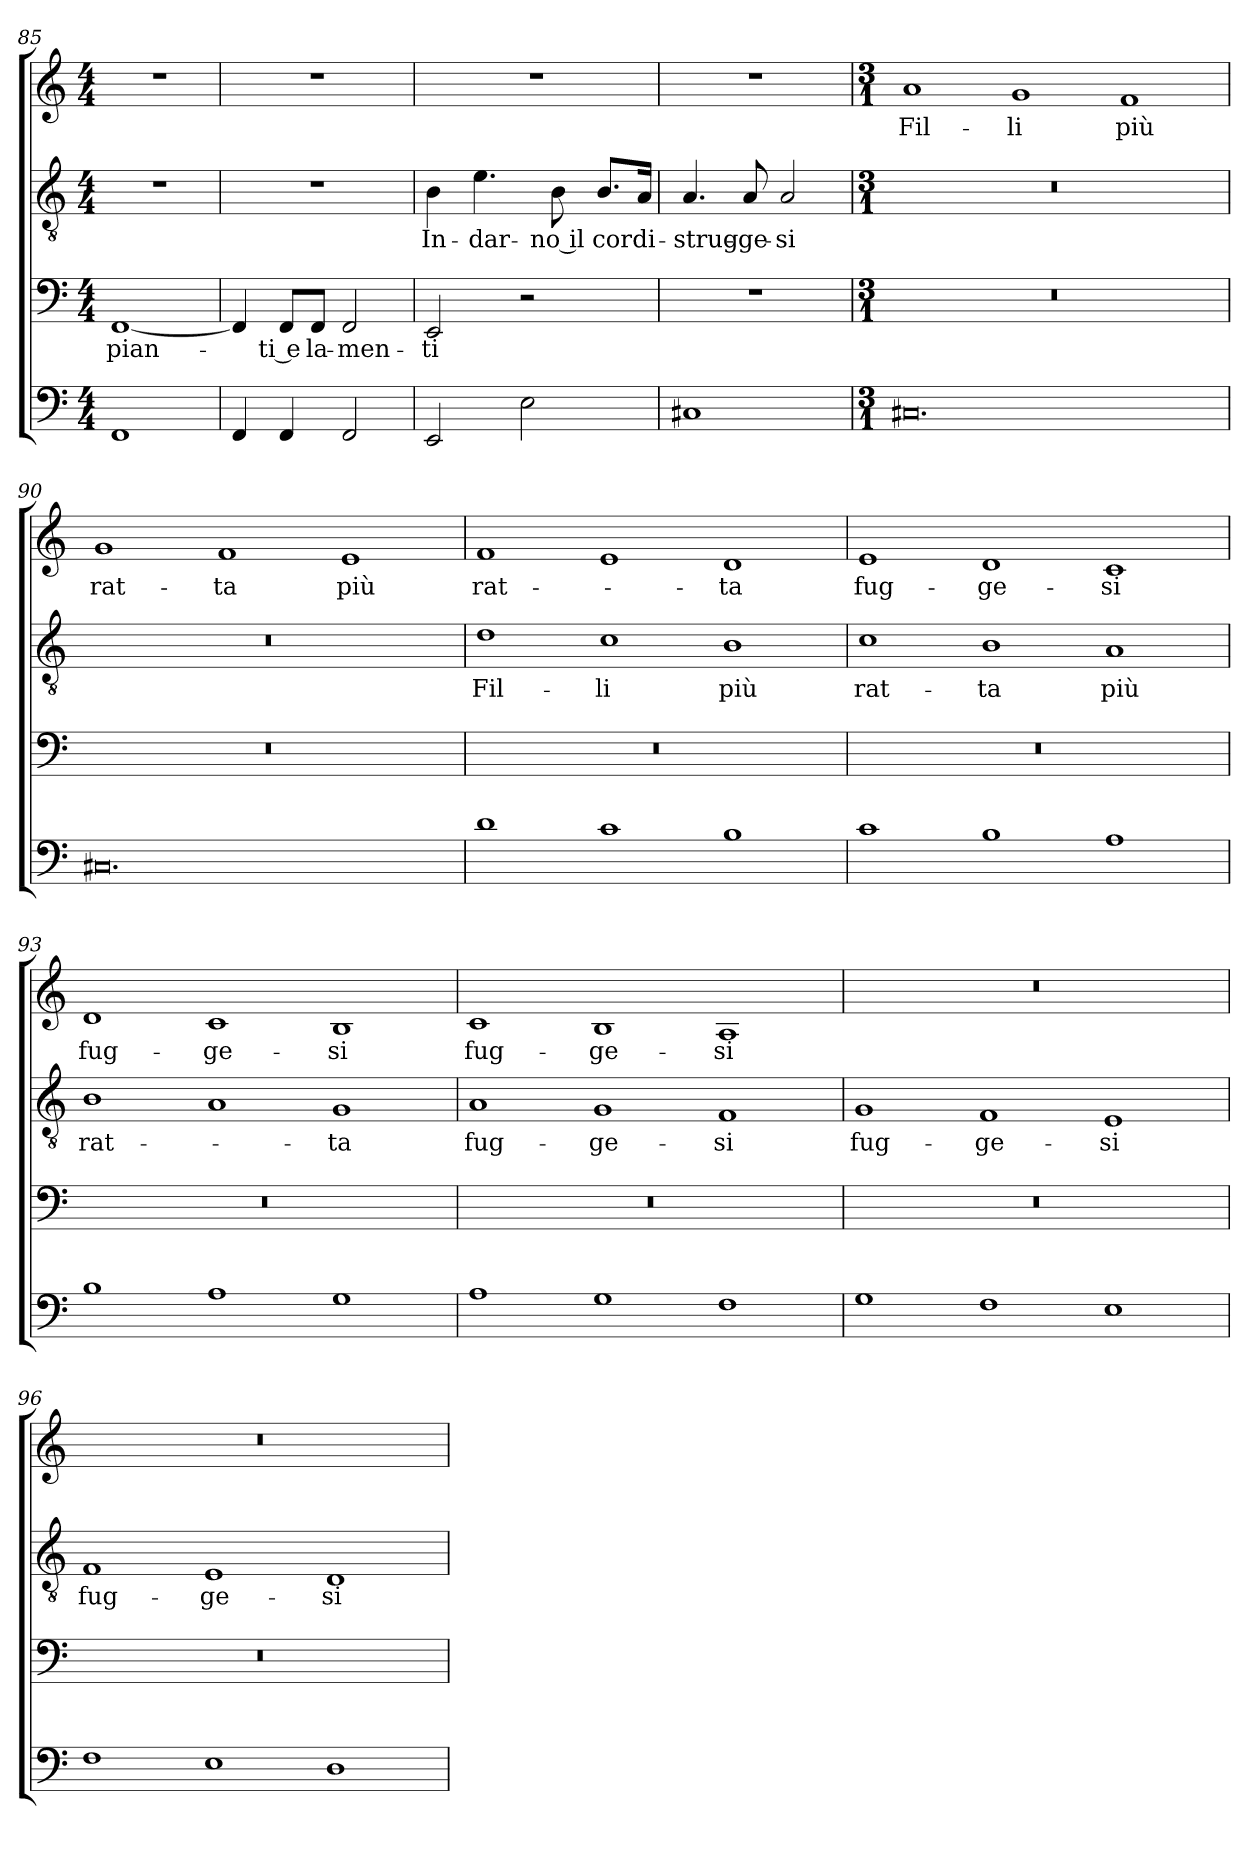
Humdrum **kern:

**kern	**kern	**text	**kern	**text	**kern	**text
*part4	*part3	*part3	*part2	*part2	*part1	*part1
*staff4	*staff3	*staff3	*staff2	*staff2	*staff1	*staff1
*clefF4	*clefF4	*	*clefGv2	*	*clefG2	*
*k[]	*k[]	*	*k[]	*	*k[]	*
*M4/4	*M4/4	*	*M4/4	*	*M4/4	*
=85	=85	=85	=85	=85	=85	=85
!	!	!LO:LY:b	!	!	!	!
1FF	[1FF	pian-	1r	.	1r	.
=86	=86	=86	=86	=86	=86	=86
4FF/	4FF/]	.	1r	.	1r	.
!	!	!LO:LY:b	!	!	!	!
4FF/	8FF/L	ti e	.	.	.	.
!	!	!LO:LY:b	!	!	!	!
.	8FF/J	la-	.	.	.	.
!	!	!LO:LY:b	!	!	!	!
2FF/	2FF/	-men-	.	.	.	.
=87	=87	=87	=87	=87	=87	=87
!	!	!LO:LY:b	!	!LO:LY:b	!	!
2EE/	2EE/	-ti	4B\	In-	1r	.
!	!	!	!	!LO:LY:b	!	!
.	.	.	4.e\	-dar-	.	.
2E\	2r	.	.	.	.	.
!	!	!	!	!LO:LY:b	!	!
.	.	.	8B\	no il	.	.
!	!	!	!	!LO:LY:b	!	!
.	.	.	8.B/L	cor	.	.
!	!	!	!	!LO:LY:b	!	!
.	.	.	16A/Jk	di-	.	.
!!LO:LB:g=z
=88	=88	=88	=88	=88	=88	=88
!	!	!	!	!LO:LY:b	!	!
1C#X	1r	.	4.A/	-strug-	1r	.
!	!	!	!	!LO:LY:b	!	!
.	.	.	8A/	-ge-	.	.
!	!	!	!	!LO:LY:b	!	!
.	.	.	2A/	-si	.	.
=89	=89	=89	=89	=89	=89	=89
*M3/1	*M3/1	*	*M3/1	*	*M3/1	*
!	!	!	!	!	!	!LO:LY:b
0.C#X	0.r	.	0.r	.	1a	Fil-
!	!	!	!	!	!	!LO:LY:b
.	.	.	.	.	1g	-li
!	!	!	!	!	!	!LO:LY:b
.	.	.	.	.	1f	più
=90	=90	=90	=90	=90	=90	=90
!	!	!	!	!	!	!LO:LY:b
0.C#X	0.r	.	0.r	.	1g	rat-
!	!	!	!	!	!	!LO:LY:b
.	.	.	.	.	1f	-ta
!	!	!	!	!	!	!LO:LY:b
.	.	.	.	.	1e	più
=91	=91	=91	=91	=91	=91	=91
!	!	!	!	!LO:LY:b	!	!LO:LY:b
1d	0.r	.	1d	Fil-	1f	rat-
!	!	!	!	!LO:LY:b	!	!
1c	.	.	1c	-li	1e	.
!	!	!	!	!LO:LY:b	!	!LO:LY:b
1B	.	.	1B	più	1d	-ta
!!LO:PB:g=z
=92	=92	=92	=92	=92	=92	=92
!	!	!	!	!LO:LY:b	!	!LO:LY:b
1c	0.r	.	1c	rat-	1e	fug-
!	!	!	!	!LO:LY:b	!	!LO:LY:b
1B	.	.	1B	-ta	1d	-ge-
!	!	!	!	!LO:LY:b	!	!LO:LY:b
1A	.	.	1A	più	1c	-si
=93	=93	=93	=93	=93	=93	=93
!	!	!	!	!LO:LY:b	!	!LO:LY:b
1B	0.r	.	1B	rat-	1d	fug-
!	!	!	!	!	!	!LO:LY:b
1A	.	.	1A	.	1c	-ge-
!	!	!	!	!LO:LY:b	!	!LO:LY:b
1G	.	.	1G	-ta	1B	-si
=94	=94	=94	=94	=94	=94	=94
!	!	!	!	!LO:LY:b	!	!LO:LY:b
1A	0.r	.	1A	fug-	1c	fug-
!	!	!	!	!LO:LY:b	!	!LO:LY:b
1G	.	.	1G	-ge-	1B	-ge-
!	!	!	!	!LO:LY:b	!	!LO:LY:b
1F	.	.	1F	-si	1A	-si
=95	=95	=95	=95	=95	=95	=95
!	!	!	!	!LO:LY:b	!	!
1G	0.r	.	1G	fug-	0.r	.
!	!	!	!	!LO:LY:b	!	!
1F	.	.	1F	-ge-	.	.
!	!	!	!	!LO:LY:b	!	!
1E	.	.	1E	-si	.	.
!!LO:LB:g=z
=96	=96	=96	=96	=96	=96	=96
!	!	!	!	!LO:LY:b	!	!
1F	0.r	.	1F	fug-	0.r	.
!	!	!	!	!LO:LY:b	!	!
1E	.	.	1E	-ge-	.	.
!	!	!	!	!LO:LY:b	!	!
1D	.	.	1D	-si	.	.
=	=	=	=	=	=	=
*-	*-	*-	*-	*-	*-	*-
